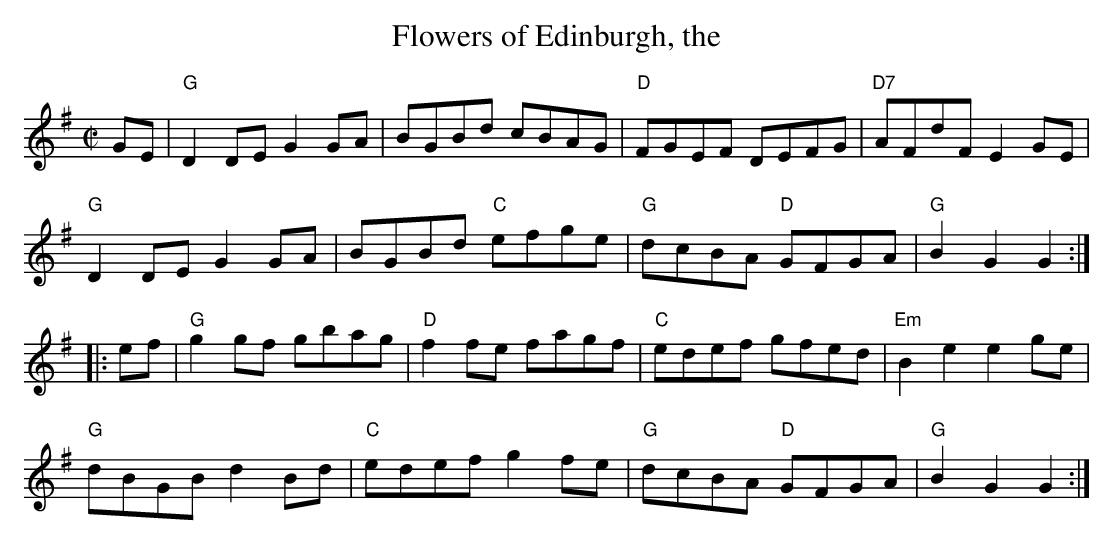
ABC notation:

X:1
T: Flowers of Edinburgh, the
M: C|
K: G
GE |\
"G"D2DE G2GA | BGBd cBAG | "D"FGEF DEFG | "D7"AFdF E2GE |
"G"D2DE G2GA | BGBd "C"efge | "G"dcBA "D"GFGA | "G"B2G2 G2 :|
|: ef |\
"G"g2gf gbag | "D"f2fe fagf | "C"edef gfed | "Em"B2e2 e2ge |
"G"dBGB d2Bd | "C"edef g2fe | "G"dcBA "D"GFGA | "G"B2G2 G2 :|
